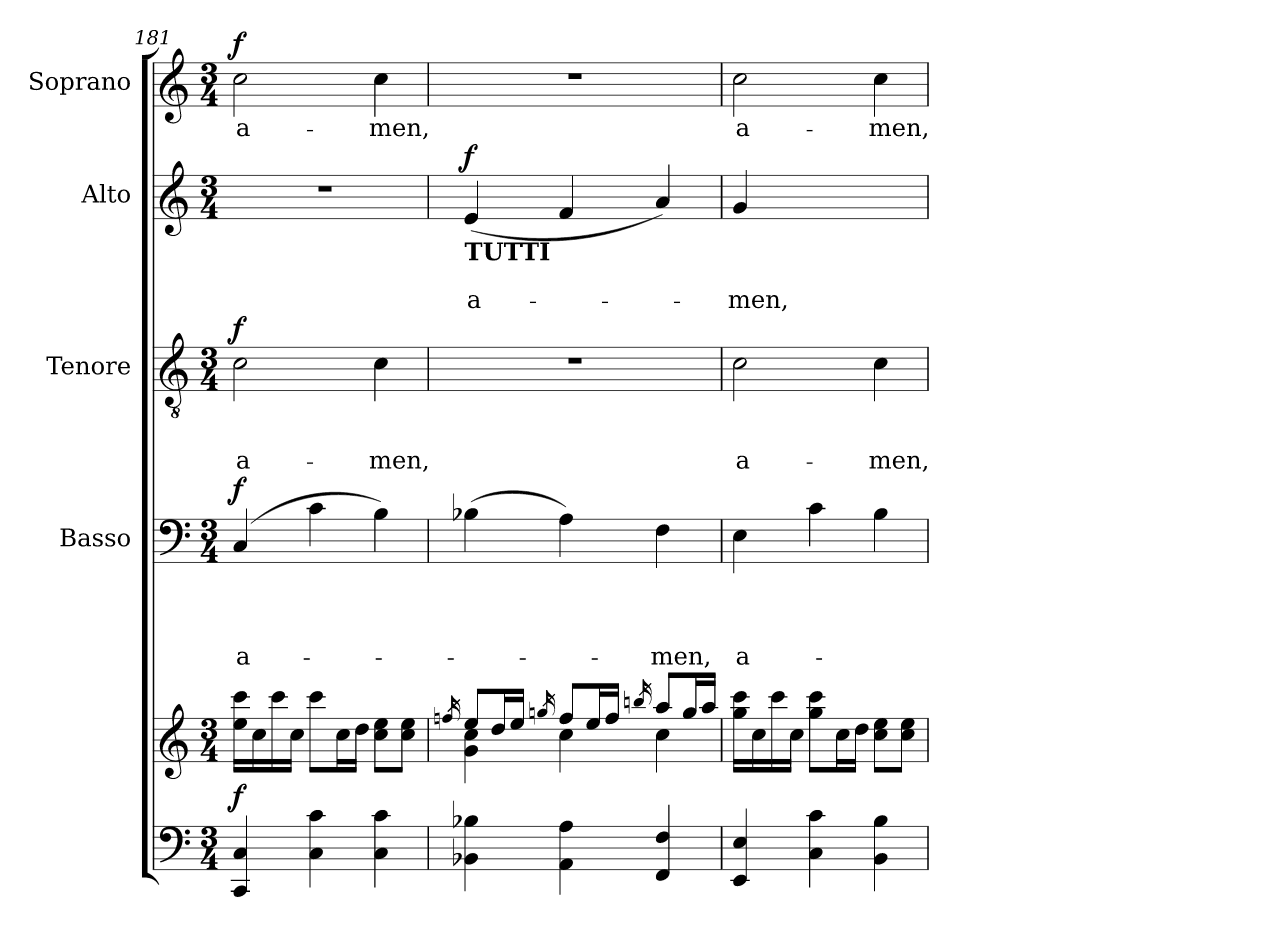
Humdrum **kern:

**kern	**dynam	**kern	**kern	**text	**text	**text	**text	**dynam	**kern	**text	**text	**text	**dynam	**kern	**text	**text	**dynam	**kern	**text	**dynam
*part6	*part6	*part5	*part4	*part4	*part4	*part4	*part4	*part4	*part3	*part3	*part3	*part3	*part3	*part2	*part2	*part2	*part2	*part1	*part1	*part1
*staff6	*staff6	*staff5	*staff4	*staff4	*staff4	*staff4	*staff4	*staff4	*staff3	*staff3	*staff3	*staff3	*staff3	*staff2	*staff2	*staff2	*staff2	*staff1	*staff1	*staff1
*	*	*	*I"Basso	*	*	*	*	*	*I"Tenore	*	*	*	*	*I"Alto	*	*	*	*I"Soprano	*	*
*clefF4	*	*clefG2	*clefF4	*	*	*	*	*	*clefGv2	*	*	*	*	*clefG2	*	*	*	*clefG2	*	*
*k[]	*	*k[]	*k[]	*	*	*	*	*	*k[]	*	*	*	*	*k[]	*	*	*	*k[]	*	*
*C:	*	*C:	*C:	*	*	*	*	*	*C:	*	*	*	*	*C:	*	*	*	*C:	*	*
*M3/4	*	*M3/4	*M3/4	*	*	*	*	*	*M3/4	*	*	*	*	*M3/4	*	*	*	*M3/4	*	*
=181	=181	=181	=181	=181	=181	=181	=181	=181	=181	=181	=181	=181	=181	=181	=181	=181	=181	=181	=181	=181
!	!LO:DY:a	!	!	!	!	!	!LO:LY:b	!LO:DY:a	!	!	!	!LO:LY:b	!LO:DY:a	!	!	!	!	!	!LO:LY:b	!LO:DY:a
4CC/ 4C/	f	16ee\ 16ccc\LL	(<4C/	.	.	.	a-	f	2c\	.	.	a-	f	2.r	.	.	.	2cc\	a-	f
.	.	16cc\	.	.	.	.	.	.	.	.	.	.	.	.	.	.	.	.	.	.
.	.	16ccc\	.	.	.	.	.	.	.	.	.	.	.	.	.	.	.	.	.	.
.	.	16cc\JJ	.	.	.	.	.	.	.	.	.	.	.	.	.	.	.	.	.	.
4C\ 4c\	.	8ccc\L	4c\	.	.	.	.	.	.	.	.	.	.	.	.	.	.	.	.	.
.	.	16cc\L	.	.	.	.	.	.	.	.	.	.	.	.	.	.	.	.	.	.
.	.	16dd\JJ	.	.	.	.	.	.	.	.	.	.	.	.	.	.	.	.	.	.
!	!	!	!	!	!	!	!	!	!	!	!	!LO:LY:b	!	!	!	!	!	!	!LO:LY:b	!
4C\ 4c\	.	8cc\ 8ee\L	4B\)	.	.	.	.	.	4c\	.	.	-men,	.	.	.	.	.	4cc\	-men,	.
.	.	8cc\ 8ee\J	.	.	.	.	.	.	.	.	.	.	.	.	.	.	.	.	.	.
!!LO:PB:g=z
=182	=182	=182	=182	=182	=182	=182	=182	=182	=182	=182	=182	=182	=182	=182	=182	=182	=182	=182	=182	=182
.	.	16qffn/	.	.	.	.	.	.	.	.	.	.	.	.	.	.	.	.	.	.
*	*	*^	*	*	*	*	*	*	*	*	*	*	*	*	*	*	*	*	*	*
*	*	*	*^	*	*	*	*	*	*	*	*	*	*	*	*	*	*	*	*	*	*
!	!	!	!	!	!	!	!	!	!	!	!	!	!	!	!	!LO:TX:b:B:t=TUTTI	!	!	!	!	!	!
!	!	!	!	!	!	!	!	!	!	!	!	!	!	!	!	!	!	!LO:LY:b	!LO:DY:a	!	!	!
4BB-X\ 4B-X\	.	4g\ 4cc\	8ee/L	4ryy	(>4B-X\	.	.	.	.	.	2.r	.	.	.	.	(<4e/	.	a-	f	2.r	.	.
.	.	.	16dd/L	.	.	.	.	.	.	.	.	.	.	.	.	.	.	.	.	.	.	.
.	.	.	16ee/JJ	.	.	.	.	.	.	.	.	.	.	.	.	.	.	.	.	.	.	.
.	.	.	.	16qggn/	.	.	.	.	.	.	.	.	.	.	.	.	.	.	.	.	.	.
4AA\ 4A\	.	8ff/L	4cc\	4ryy	4A\)	.	.	.	.	.	.	.	.	.	.	4f/	.	.	.	.	.	.
.	.	16ee/L	.	.	.	.	.	.	.	.	.	.	.	.	.	.	.	.	.	.	.	.
.	.	16ff/JJ	.	.	.	.	.	.	.	.	.	.	.	.	.	.	.	.	.	.	.	.
.	.	.	.	16qbbn/	.	.	.	.	.	.	.	.	.	.	.	.	.	.	.	.	.	.
!	!	!	!	!	!	!	!	!	!LO:LY:b	!	!	!	!	!	!	!	!	!	!	!	!	!
4FF/ 4F/	.	4cc\	4ryy	8aa/L	4F\	.	.	.	-men,	.	.	.	.	.	.	4a/)	.	.	.	.	.	.
.	.	.	.	16gg/L	.	.	.	.	.	.	.	.	.	.	.	.	.	.	.	.	.	.
.	.	.	.	16aa/JJ	.	.	.	.	.	.	.	.	.	.	.	.	.	.	.	.	.	.
=183	=183	=183	=183	=183	=183	=183	=183	=183	=183	=183	=183	=183	=183	=183	=183	=183	=183	=183	=183	=183	=183	=183
!	!	!	!	!	!	!	!	!	!LO:LY:b	!	!	!	!	!LO:LY:b	!	!	!	!LO:LY:b	!	!	!LO:LY:b	!
*	*	*v	*v	*v	*	*	*	*	*	*	*	*	*	*	*	*	*	*	*	*	*	*
4EE/ 4E/	.	16gg\ 16ccc\LL	4E\	.	.	.	a-	.	2c\	.	.	a-	.	4g/	.	-men,	.	2cc\	a-	.
.	.	16cc\	.	.	.	.	.	.	.	.	.	.	.	.	.	.	.	.	.	.
.	.	16ccc\	.	.	.	.	.	.	.	.	.	.	.	.	.	.	.	.	.	.
.	.	16cc\JJ	.	.	.	.	.	.	.	.	.	.	.	.	.	.	.	.	.	.
4C\ 4c\	.	8gg\ 8ccc\L	4c\	.	.	.	.	.	.	.	.	.	.	2ryy	.	.	.	.	.	.
.	.	16cc\L	.	.	.	.	.	.	.	.	.	.	.	.	.	.	.	.	.	.
.	.	16dd\JJ	.	.	.	.	.	.	.	.	.	.	.	.	.	.	.	.	.	.
!	!	!	!	!	!	!	!	!	!	!	!	!LO:LY:b	!	!	!	!	!	!	!LO:LY:b	!
4BB\ 4B\	.	8cc\ 8ee\L	4B\	.	.	.	.	.	4c\	.	.	-men,	.	.	.	.	.	4cc\	-men,	.
.	.	8cc\ 8ee\J	.	.	.	.	.	.	.	.	.	.	.	.	.	.	.	.	.	.
=	=	=	=	=	=	=	=	=	=	=	=	=	=	=	=	=	=	=	=	=
*-	*-	*-	*-	*-	*-	*-	*-	*-	*-	*-	*-	*-	*-	*-	*-	*-	*-	*-	*-	*-
